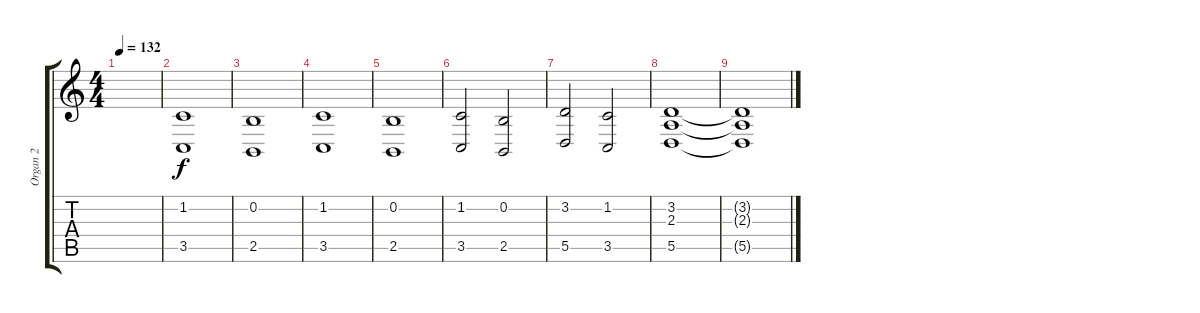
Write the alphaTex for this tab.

\track ("Organ 2" "Organ 2") {instrument churchorgan}
\staff {score tabs}
\tuning (E4 B3 G3 D3 A2 E2) {hide}
\ts (4 4)
\tempo 132
\clef g2
\ks c
|
(1.2 3.5).1 |
(0.2 2.5).1 |
(1.2 3.5).1 |
(0.2 2.5).1 |
(1.2 3.5).2 (0.2 2.5).2 |
(3.2 5.5).2 (1.2 3.5).2 |
(3.2 2.3 5.5).1 |
(3.2{t} 2.3{t} 5.5{t}).1
